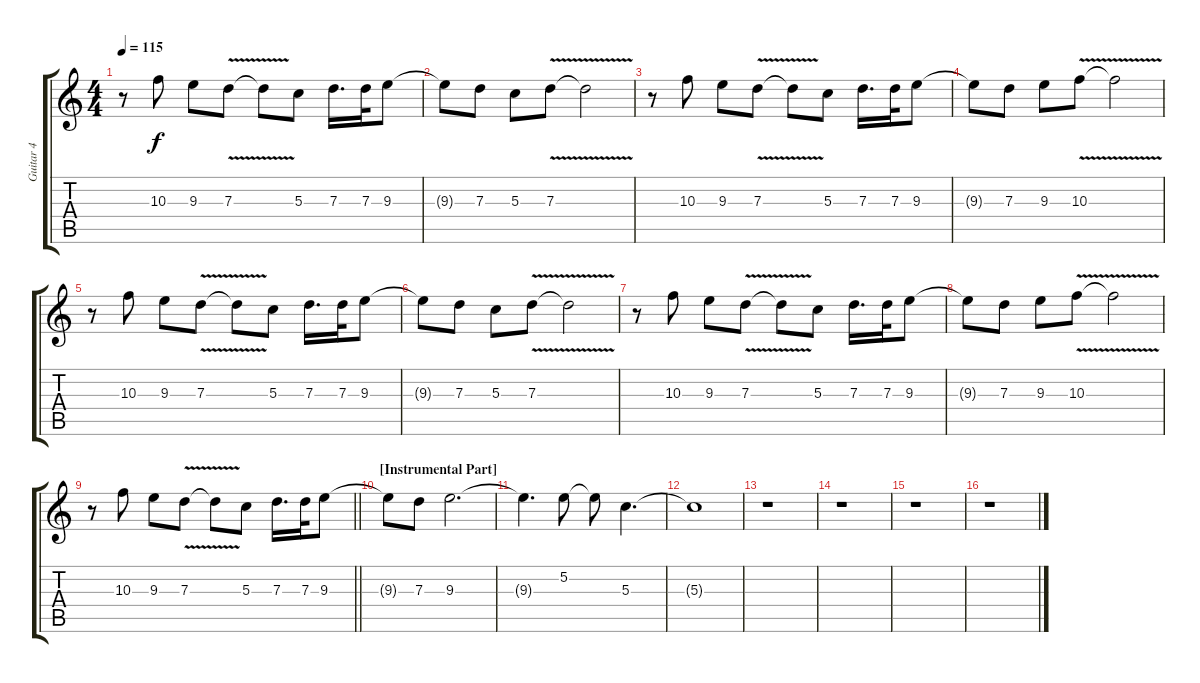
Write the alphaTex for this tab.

\track ("Guitar 4" "Guitar 4") {instrument electricguitarjazz}
\staff {score tabs}
\tuning (E4 B3 G3 D3 A2 E2) {hide}
\ts (4 4)
\tempo 115
\clef g2
\ks c
r.8{dy f} 10.3.8 9.3.8 7.3{v}.8 7.3{t}.8 5.3.8 7.3.16{d} 7.3.32 9.3.8 |
9.3{t}.8 7.3.8 5.3.8 7.3{v}.8 7.3{t}.2 |
r.8 10.3.8 9.3.8 7.3{v}.8 7.3{t}.8 5.3.8 7.3.16{d} 7.3.32 9.3.8 |
9.3{t}.8 7.3.8 9.3.8 10.3{v}.8 10.3{t}.2 |
r.8 10.3.8 9.3.8 7.3{v}.8 7.3{t}.8 5.3.8 7.3.16{d} 7.3.32 9.3.8 |
9.3{t}.8 7.3.8 5.3.8 7.3{v}.8 7.3{t}.2 |
r.8 10.3.8 9.3.8 7.3{v}.8 7.3{t}.8 5.3.8 7.3.16{d} 7.3.32 9.3.8 |
9.3{t}.8 7.3.8 9.3.8 10.3{v}.8 10.3{t}.2 |
\barLineRight lightlight
r.8 10.3.8 9.3.8 7.3{v}.8 7.3{t}.8 5.3.8 7.3.16{d} 7.3.32 9.3.8 |
\section ("" "[Instrumental Part]")
9.3{t}.8 7.3.8 9.3.2{d} |
9.3{t}.4{d} 5.2.8 5.2{t}.8 5.3.4{d} |
5.3{t}.1 |
r.1 |
r.1 |
r.1 |
r.1
